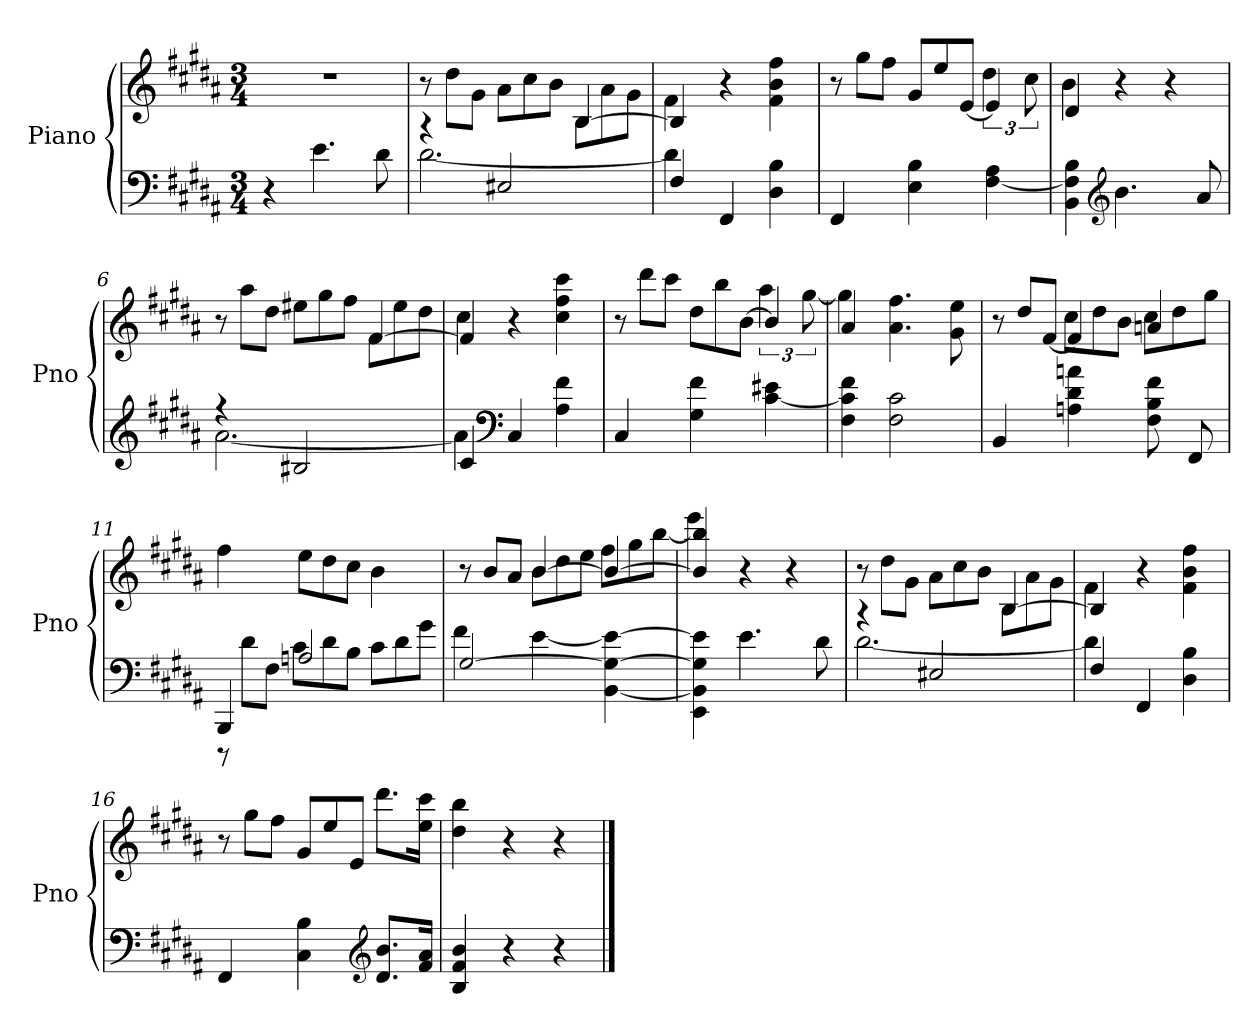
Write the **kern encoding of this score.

**kern	**kern
*part1	*part1
*staff2	*staff1
*I"Piano	*
*I'Pno	*
*clefF4	*clefG2
*k[f#c#g#d#a#]	*k[f#c#g#d#a#]
*B:	*B:
*M3/4	*M3/4
=1	=1
4r	2.r
4.e	.
8d#	.
=2	=2
*^	*^
*	*	*	*Xtuplet
4r	[2.d#	4ryy	12r
.	.	.	12dd#L
.	.	.	12g#J
2E#X	.	4ryy	12a#L
.	.	.	12cc#
.	.	.	12bJ
.	.	[4B	12BL
.	.	.	12a#
.	.	.	12g#J
=3	=3	=3	=3
4F#	4d#]	4B]	4f#
4FF#	2ryy	4r	2ryy
4D# 4B	.	4f# 4b 4ff#	.
*v	*v	*	*
=4	=4	=4
4FF#	12r	2ryy
.	12gg#L	.
.	12ff#J	.
4E 4B	12g#L	.
.	12ee	.
.	[12eJ	.
*	*	*tuplet
[4F# 4A#	4e]	6dd#
.	.	12cc#
=5	=5	=5
4BB 4F#] 4B	4d#	4b
*clefG2	*	*
4.b	4r	2ryy
.	4r	.
8a#	.	.
=6	=6	=6
*^	*	*
*	*	*Xtuplet	*
4r	[2.a#	12r	2ryy
.	.	12aa#L	.
.	.	12dd#J	.
2B#X	.	12ee#XL	.
.	.	12gg#	.
.	.	12ff#J	.
.	.	[4f#	12f#L
.	.	.	12ee#
.	.	.	12dd#J
=7	=7	=7	=7
4c#	4a#]	4f#]	4cc#
*clefF4	*	*	*
4C#	2ryy	4r	2ryy
4A# 4f#	.	4cc# 4ff# 4ccc#	.
*v	*v	*	*
=8	=8	=8
4C#	12r	2ryy
.	12ddd#L	.
.	12ccc#J	.
4G# 4f#	12dd#L	.
.	12bb	.
.	[12bJ	.
*	*	*tuplet
[4c# 4e#X	4b]	6aa#
.	.	[12gg#
=9	=9	=9
4F# 4c#] 4f#	4a#	4gg#]
2F# 2c#	4.a# 4.ff#	2ryy
.	8g# 8ee	.
=10	=10	=10
*	*Xtuplet	*
4BB	12r	4ryy
.	12dd#L	.
.	[12f#J	.
4An 4d# 4an	4f#]	12cc#L
.	.	12dd#
.	.	12bJ
8F# 8B 8f#	4an	12cc#L
.	.	12dd#
8FF#	.	.
.	.	12gg#J
*	*v	*v
=11	=11
*^	*
*	*Xtuplet	*
4BBB	12r	4ff#
.	12d#L	.
.	12F#J	.
2An	12c#L	12eeL
.	12d#	12dd#
.	12BJ	12cc#J
.	12c#L	4b
.	12d#	.
.	12g#J	.
=12	=12	=12
*	*	*^
[2G#	4f#	4ryy	12r
.	.	.	12bL
.	.	.	12a#J
.	[4e	[4b	12bL
.	.	.	12dd#
.	.	.	12eeJ
[4BB 4G#_ 4e_	4ryy	4b_	12ff#L
.	.	.	12gg#
.	.	.	[12bbJ
*v	*v	*	*
=13	=13	=13
4EE 4BB] 4G#] 4e]	4b] 4bb]	4eee
4.e	4r	2ryy
.	4r	.
8d#	.	.
=14	=14	=14
*^	*	*
4r	[2.d#	12r	2ryy
.	.	12dd#L	.
.	.	12g#J	.
2E#X	.	12a#L	.
.	.	12cc#	.
.	.	12bJ	.
.	.	[4B	12BL
.	.	.	12a#
.	.	.	12g#J
=15	=15	=15	=15
4F#	4d#]	4B]	4f#
4FF#	2ryy	4r	2ryy
4D# 4B	.	4f# 4b 4ff#	.
*v	*v	*	*
*	*v	*v
=16	=16
4FF#	12r
.	12gg#L
.	12ff#J
4C# 4B	12g#L
.	12ee
.	12eJ
*clefG2	*
8.d# 8.bL	8.ddd#L
16f# 16a#Jk	16ee 16ccc#Jk
=17	=17
4B 4f# 4b	4dd# 4bb
4r	4r
4r	4r
==	==
*-	*-
